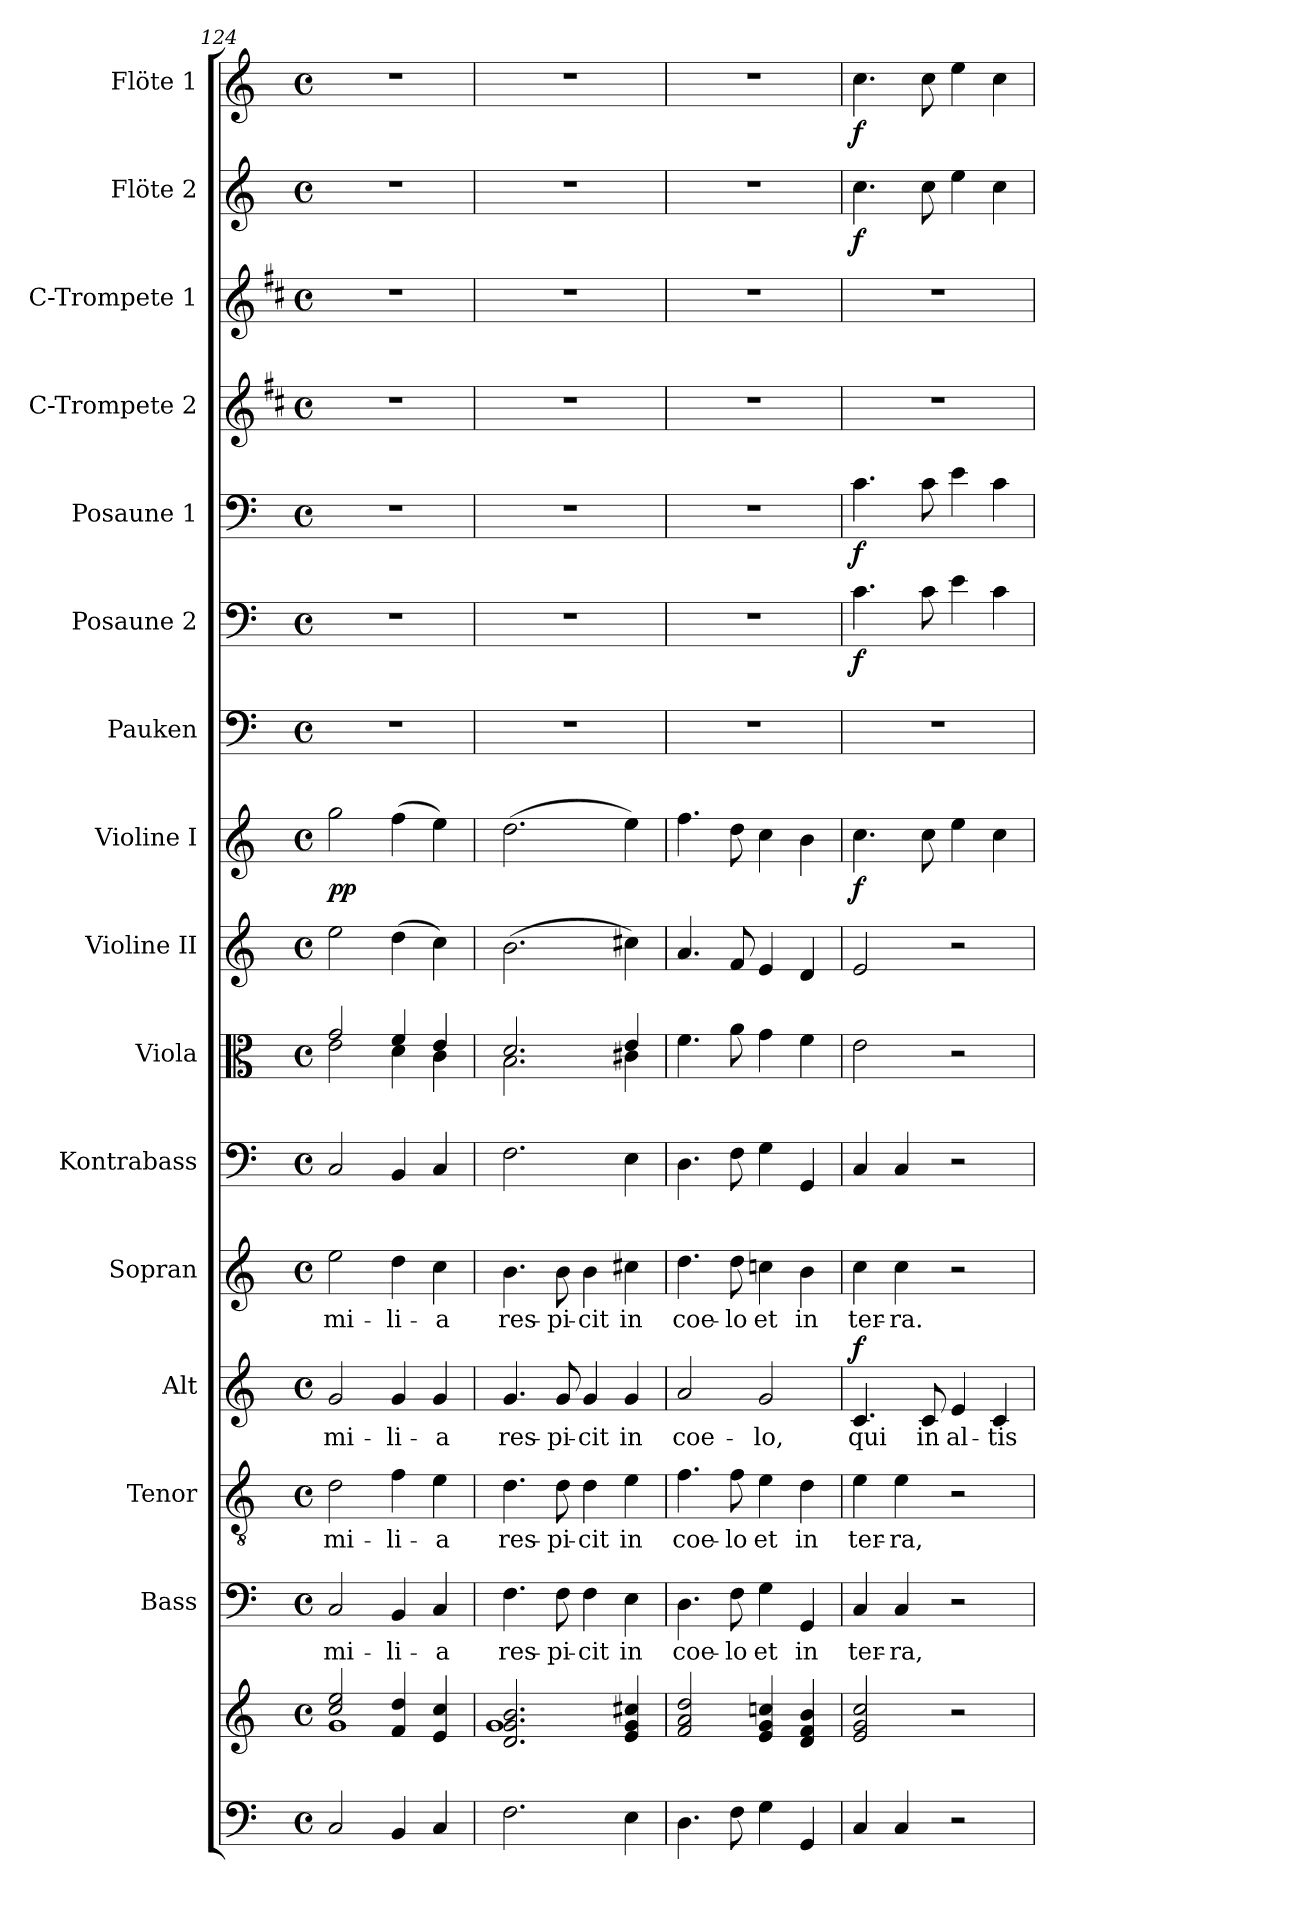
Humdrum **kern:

**kern	**kern	**kern	**text	**kern	**text	**kern	**text	**dynam	**kern	**text	**kern	**kern	**kern	**kern	**dynam	**kern	**kern	**dynam	**kern	**dynam	**kern	**kern	**kern	**dynam	**kern	**dynam
*part16	*part16	*part15	*part15	*part14	*part14	*part13	*part13	*part13	*part12	*part12	*part11	*part10	*part9	*part8	*part8	*part7	*part6	*part6	*part5	*part5	*part4	*part3	*part2	*part2	*part1	*part1
*staff17	*staff16	*staff15	*staff15	*staff14	*staff14	*staff13	*staff13	*staff13	*staff12	*staff12	*staff11	*staff10	*staff9	*staff8	*staff8	*staff7	*staff6	*staff6	*staff5	*staff5	*staff4	*staff3	*staff2	*staff2	*staff1	*staff1
*	*	*I"Bass	*	*I"Tenor	*	*I"Alt	*	*	*I"Sopran	*	*I"Kontrabass	*I"Viola	*I"Violine II	*I"Violine I	*	*I"Pauken	*I"Posaune 2	*	*I"Posaune 1	*	*I"C-Trompete 2	*I"C-Trompete 1	*I"Flöte 2	*	*I"Flöte 1	*
*	*	*I'B.	*	*I'T.	*	*I'A.	*	*	*I'S.	*	*I'Kb.	*I'Vla.	*I'Vl. II	*I'Vl. I	*	*I'Pk.	*I'Pos. 2	*	*I'Pos. 1	*	*I'C Trp. 2	*I'C Trp. 1	*I'Fl. 2	*	*I'Fl. 1	*
!!LO:PB:g=z
*clefF4	*clefG2	*clefF4	*	*clefGv2	*	*clefG2	*	*	*clefG2	*	*clefF4	*clefC3	*clefG2	*clefG2	*	*clefF4	*clefF4	*	*clefF4	*	*clefG2	*clefG2	*clefG2	*	*clefG2	*
*	*	*	*	*	*	*	*	*	*	*	*ITrd7c12	*	*	*	*	*	*	*	*	*	*ITrd1c2	*ITrd1c2	*	*	*	*
*k[]	*k[]	*k[]	*	*k[]	*	*k[]	*	*	*k[]	*	*k[]	*k[]	*k[]	*k[]	*	*k[]	*k[]	*	*k[]	*	*k[]	*k[]	*k[]	*	*k[]	*
*C:	*C:	*C:	*	*C:	*	*C:	*	*	*C:	*	*C:	*C:	*C:	*C:	*	*C:	*C:	*	*C:	*	*C:	*C:	*C:	*	*C:	*
*M4/4	*M4/4	*M4/4	*	*M4/4	*	*M4/4	*	*	*M4/4	*	*M4/4	*M4/4	*M4/4	*M4/4	*	*M4/4	*M4/4	*	*M4/4	*	*M4/4	*M4/4	*M4/4	*	*M4/4	*
*met(c)	*met(c)	*met(c)	*	*met(c)	*	*met(c)	*	*	*met(c)	*	*met(c)	*met(c)	*met(c)	*met(c)	*	*met(c)	*met(c)	*	*met(c)	*	*met(c)	*met(c)	*met(c)	*	*met(c)	*
=124	=124	=124	=124	=124	=124	=124	=124	=124	=124	=124	=124	=124	=124	=124	=124	=124	=124	=124	=124	=124	=124	=124	=124	=124	=124	=124
*	*^	*	*	*	*	*	*	*	*	*	*	*	*	*	*	*	*	*	*	*	*	*	*	*	*	*
!	!	!	!	!LO:LY:b	!	!LO:LY:b	!	!LO:LY:b	!	!	!LO:LY:b	!	!	!	!	!LO:DY:b	!	!	!	!	!	!	!	!	!	!	!
*	*	*	*	*	*	*	*	*	*	*	*	*	*^	*	*	*	*	*	*	*	*	*	*	*	*	*	*
2C/	2cc/ 2ee/	1g	2C/	-mi-	2d\	-mi-	2g/	-mi-	.	2ee\	-mi-	2CC/	2g/	2e\	2ee\	2gg\	pp	1r	1r	.	1r	.	1r	1r	1r	.	1r	.
!	!	!	!	!LO:LY:b	!	!LO:LY:b	!	!LO:LY:b	!	!	!LO:LY:b	!	!	!	!	!	!	!	!	!	!	!	!	!	!	!	!	!
4BB/	4f/ 4dd/	.	4BB/	-li-	4f\	-li-	4g/	-li-	.	4dd\	-li-	4BBB/	4f/	4d\	(>4dd\	(>4ff\	.	.	.	.	.	.	.	.	.	.	.	.
!	!	!	!	!LO:LY:b	!	!LO:LY:b	!	!LO:LY:b	!	!	!LO:LY:b	!	!	!	!	!	!	!	!	!	!	!	!	!	!	!	!	!
4C/	4e/ 4cc/	.	4C/	-a	4e\	-a	4g/	-a	.	4cc\	-a	4CC/	4e/	4c\	4cc\)	4ee\)	.	.	.	.	.	.	.	.	.	.	.	.
=125	=125	=125	=125	=125	=125	=125	=125	=125	=125	=125	=125	=125	=125	=125	=125	=125	=125	=125	=125	=125	=125	=125	=125	=125	=125	=125	=125	=125
!	!	!	!	!LO:LY:b	!	!LO:LY:b	!	!LO:LY:b	!	!	!LO:LY:b	!	!	!	!	!	!	!	!	!	!	!	!	!	!	!	!	!
2.F\	2.d/ 2.g/ 2.b/	1g	4.F\	res-	4.d\	res-	4.g/	res-	.	4.b\	res-	2.FF\	2.d/	2.B\	(>2.b\	(>2.dd\	.	1r	1r	.	1r	.	1r	1r	1r	.	1r	.
!	!	!	!	!LO:LY:b	!	!LO:LY:b	!	!LO:LY:b	!	!	!LO:LY:b	!	!	!	!	!	!	!	!	!	!	!	!	!	!	!	!	!
.	.	.	8F\	-pi-	8d\	-pi-	8g/	-pi-	.	8b\	-pi-	.	.	.	.	.	.	.	.	.	.	.	.	.	.	.	.	.
!	!	!	!	!LO:LY:b	!	!LO:LY:b	!	!LO:LY:b	!	!	!LO:LY:b	!	!	!	!	!	!	!	!	!	!	!	!	!	!	!	!	!
.	.	.	4F\	-cit	4d\	-cit	4g/	-cit	.	4b\	-cit	.	.	.	.	.	.	.	.	.	.	.	.	.	.	.	.	.
!	!	!	!	!LO:LY:b	!	!LO:LY:b	!	!LO:LY:b	!	!	!LO:LY:b	!	!	!	!	!	!	!	!	!	!	!	!	!	!	!	!	!
4E\	4e/ 4g/ 4cc#X/	.	4E\	in	4e\	in	4g/	in	.	4cc#X\	in	4EE\	4e/	4c#X\	4cc#X\)	4ee\)	.	.	.	.	.	.	.	.	.	.	.	.
*	*v	*v	*	*	*	*	*	*	*	*	*	*	*	*	*	*	*	*	*	*	*	*	*	*	*	*	*	*
=126	=126	=126	=126	=126	=126	=126	=126	=126	=126	=126	=126	=126	=126	=126	=126	=126	=126	=126	=126	=126	=126	=126	=126	=126	=126	=126	=126
!	!	!	!LO:LY:b	!	!LO:LY:b	!	!LO:LY:b	!	!	!LO:LY:b	!	!	!	!	!	!	!	!	!	!	!	!	!	!	!	!	!
*	*	*	*	*	*	*	*	*	*	*	*	*v	*v	*	*	*	*	*	*	*	*	*	*	*	*	*	*
4.D\	2f/ 2a/ 2dd/	4.D\	coe-	4.f\	coe-	2a/	coe-	.	4.dd\	coe-	4.DD\	4.f\	4.a/	4.ff\	.	1r	1r	.	1r	.	1r	1r	1r	.	1r	.
!	!	!	!LO:LY:b	!	!LO:LY:b	!	!	!	!	!LO:LY:b	!	!	!	!	!	!	!	!	!	!	!	!	!	!	!	!
8F\	.	8F\	-lo	8f\	-lo	.	.	.	8dd\	-lo	8FF\	8a\	8f/	8dd\	.	.	.	.	.	.	.	.	.	.	.	.
!	!	!	!LO:LY:b	!	!LO:LY:b	!	!LO:LY:b	!	!	!LO:LY:b	!	!	!	!	!	!	!	!	!	!	!	!	!	!	!	!
4G\	4e/ 4g/ 4ccn/	4G\	et	4e\	et	2g/	-lo,	.	4ccn\	et	4GG\	4g\	4e/	4cc\	.	.	.	.	.	.	.	.	.	.	.	.
!	!	!	!LO:LY:b	!	!LO:LY:b	!	!	!	!	!LO:LY:b	!	!	!	!	!	!	!	!	!	!	!	!	!	!	!	!
4GG/	4d/ 4f/ 4b/	4GG/	in	4d\	in	.	.	.	4b\	in	4GGG/	4f\	4d/	4b\	.	.	.	.	.	.	.	.	.	.	.	.
=127	=127	=127	=127	=127	=127	=127	=127	=127	=127	=127	=127	=127	=127	=127	=127	=127	=127	=127	=127	=127	=127	=127	=127	=127	=127	=127
!	!	!	!LO:LY:b	!	!LO:LY:b	!	!LO:LY:b	!LO:DY:a	!	!LO:LY:b	!	!	!	!	!LO:DY:b	!	!	!LO:DY:b	!	!LO:DY:b	!	!	!	!LO:DY:b	!	!LO:DY:b
4C/	2e/ 2g/ 2cc/	4C/	ter-	4e\	ter-	4.c/	qui	f	4cc\	ter-	4CC/	2e\	2e/	4.cc\	f	1r	4.c\	f	4.c\	f	1r	1r	4.cc\	f	4.cc\	f
!	!	!	!LO:LY:b	!	!LO:LY:b	!	!	!	!	!LO:LY:b	!	!	!	!	!	!	!	!	!	!	!	!	!	!	!	!
4C/	.	4C/	-ra,	4e\	-ra,	.	.	.	4cc\	-ra.	4CC/	.	.	.	.	.	.	.	.	.	.	.	.	.	.	.
!	!	!	!	!	!	!	!LO:LY:b	!	!	!	!	!	!	!	!	!	!	!	!	!	!	!	!	!	!	!
.	.	.	.	.	.	8c/	in	.	.	.	.	.	.	8cc\	.	.	8c\	.	8c\	.	.	.	8cc\	.	8cc\	.
!	!	!	!	!	!	!	!LO:LY:b	!	!	!	!	!	!	!	!	!	!	!	!	!	!	!	!	!	!	!
2r	2r	2r	.	2r	.	4e/	al-	.	2r	.	2r	2r	2r	4ee\	.	.	4e\	.	4e\	.	.	.	4ee\	.	4ee\	.
!	!	!	!	!	!	!	!LO:LY:b	!	!	!	!	!	!	!	!	!	!	!	!	!	!	!	!	!	!	!
.	.	.	.	.	.	4c/	-tis	.	.	.	.	.	.	4cc\	.	.	4c\	.	4c\	.	.	.	4cc\	.	4cc\	.
=	=	=	=	=	=	=	=	=	=	=	=	=	=	=	=	=	=	=	=	=	=	=	=	=	=	=
*-	*-	*-	*-	*-	*-	*-	*-	*-	*-	*-	*-	*-	*-	*-	*-	*-	*-	*-	*-	*-	*-	*-	*-	*-	*-	*-
